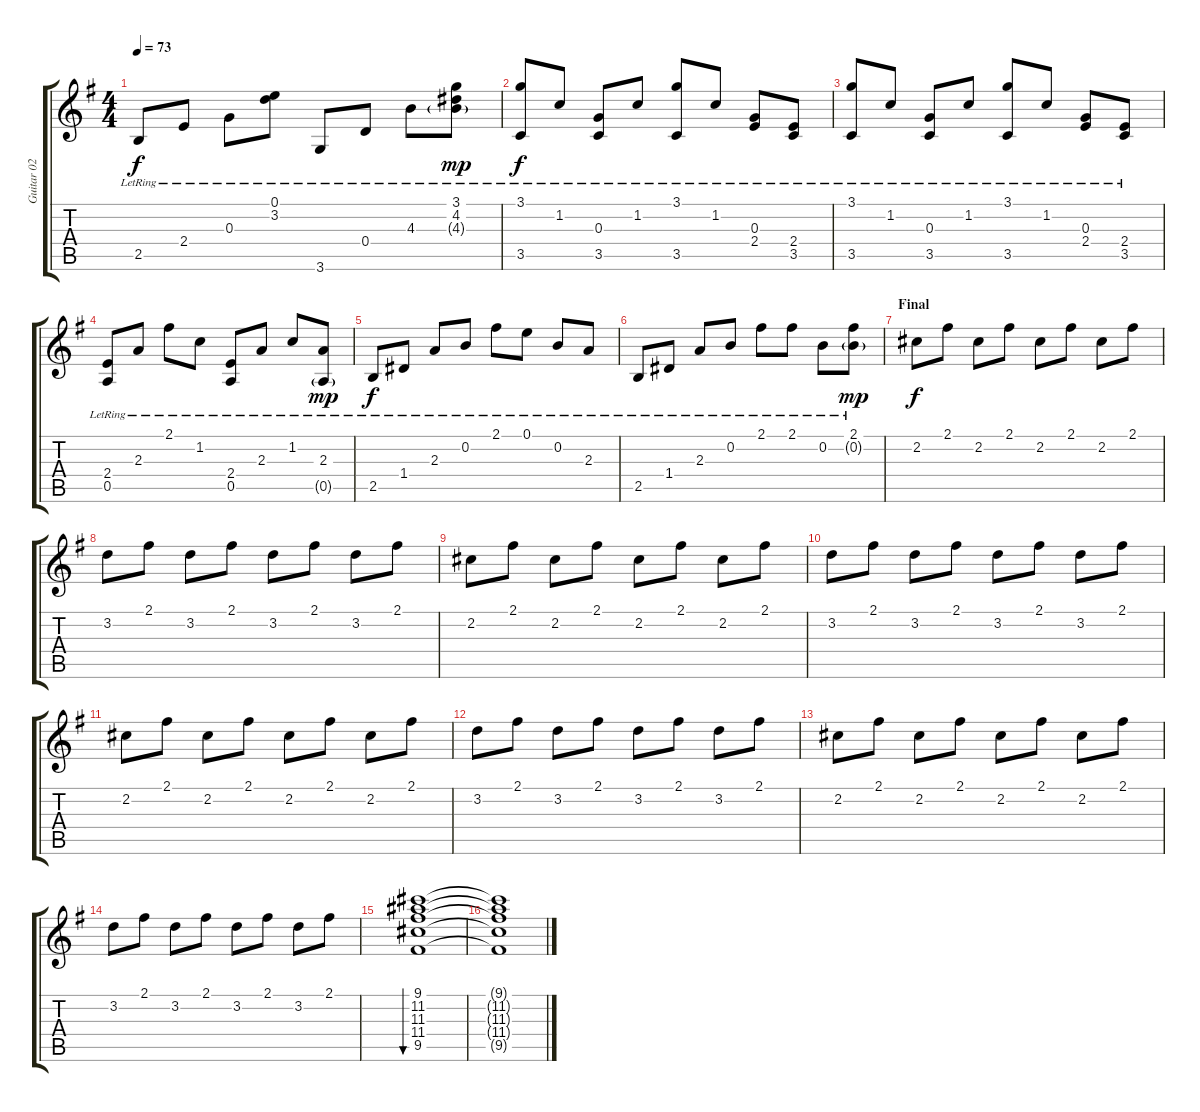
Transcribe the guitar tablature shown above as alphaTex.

\track ("Guitar 02" "Guitar 02") {instrument electricguitarjazz}
\staff {score tabs}
\tuning (E4 B3 G3 D3 A2 E2) {hide}
\ts (4 4)
\tempo 73
\clef g2
\ks g
2.5{lr}.8{dy f} 2.4{lr}.8 0.3{lr}.8 (0.1{lr} 3.2{lr}).8 3.6{lr}.8 0.4{lr}.8 4.3{lr}.8 (3.1{lr} 4.2{lr} 4.3{g lr}).8{dy mp} |
(3.1{lr} 3.5{lr}).8{dy f} 1.2{lr}.8 (0.3{lr} 3.5{lr}).8 1.2{lr}.8 (3.1{lr} 3.5{lr}).8 1.2{lr}.8 (0.3{lr} 2.4{lr}).8 (2.4{lr} 3.5{lr}).8 |
(3.1{lr} 3.5{lr}).8 1.2{lr}.8 (0.3{lr} 3.5{lr}).8 1.2{lr}.8 (3.1{lr} 3.5{lr}).8 1.2{lr}.8 (0.3{lr} 2.4{lr}).8 (2.4{lr} 3.5{lr}).8 |
(2.4{lr} 0.5{lr}).8 2.3{lr}.8 2.1{lr}.8 1.2{lr}.8 (2.4{lr} 0.5{lr}).8 2.3{lr}.8 1.2{lr}.8 (2.3{lr} 0.5{g lr}).8{dy mp} |
2.5{lr}.8{dy f} 1.4{lr}.8 2.3{lr}.8 0.2{lr}.8 2.1{lr}.8 0.1{lr}.8 0.2{lr}.8 2.3{lr}.8 |
2.5{lr}.8 1.4{lr}.8 2.3{lr}.8 0.2{lr}.8 2.1{lr}.8 2.1{lr}.8 0.2{lr}.8 (2.1{lr} 0.2{g lr}).8{dy mp} |
\section ("" "Final")
2.2.8{dy f} 2.1.8 2.2.8 2.1.8 2.2.8 2.1.8 2.2.8 2.1.8 |
3.2.8 2.1.8 3.2.8 2.1.8 3.2.8 2.1.8 3.2.8 2.1.8 |
2.2.8 2.1.8 2.2.8 2.1.8 2.2.8 2.1.8 2.2.8 2.1.8 |
3.2.8 2.1.8 3.2.8 2.1.8 3.2.8 2.1.8 3.2.8 2.1.8 |
2.2.8 2.1.8 2.2.8 2.1.8 2.2.8 2.1.8 2.2.8 2.1.8 |
3.2.8 2.1.8 3.2.8 2.1.8 3.2.8 2.1.8 3.2.8 2.1.8 |
2.2.8 2.1.8 2.2.8 2.1.8 2.2.8 2.1.8 2.2.8 2.1.8 |
3.2.8 2.1.8 3.2.8 2.1.8 3.2.8 2.1.8 3.2.8 2.1.8 |
(9.1 11.2 11.3 11.4 9.5).1{bu 480} |
(9.1{t} 11.2{t} 11.3{t} 11.4{t} 9.5{t}).1
